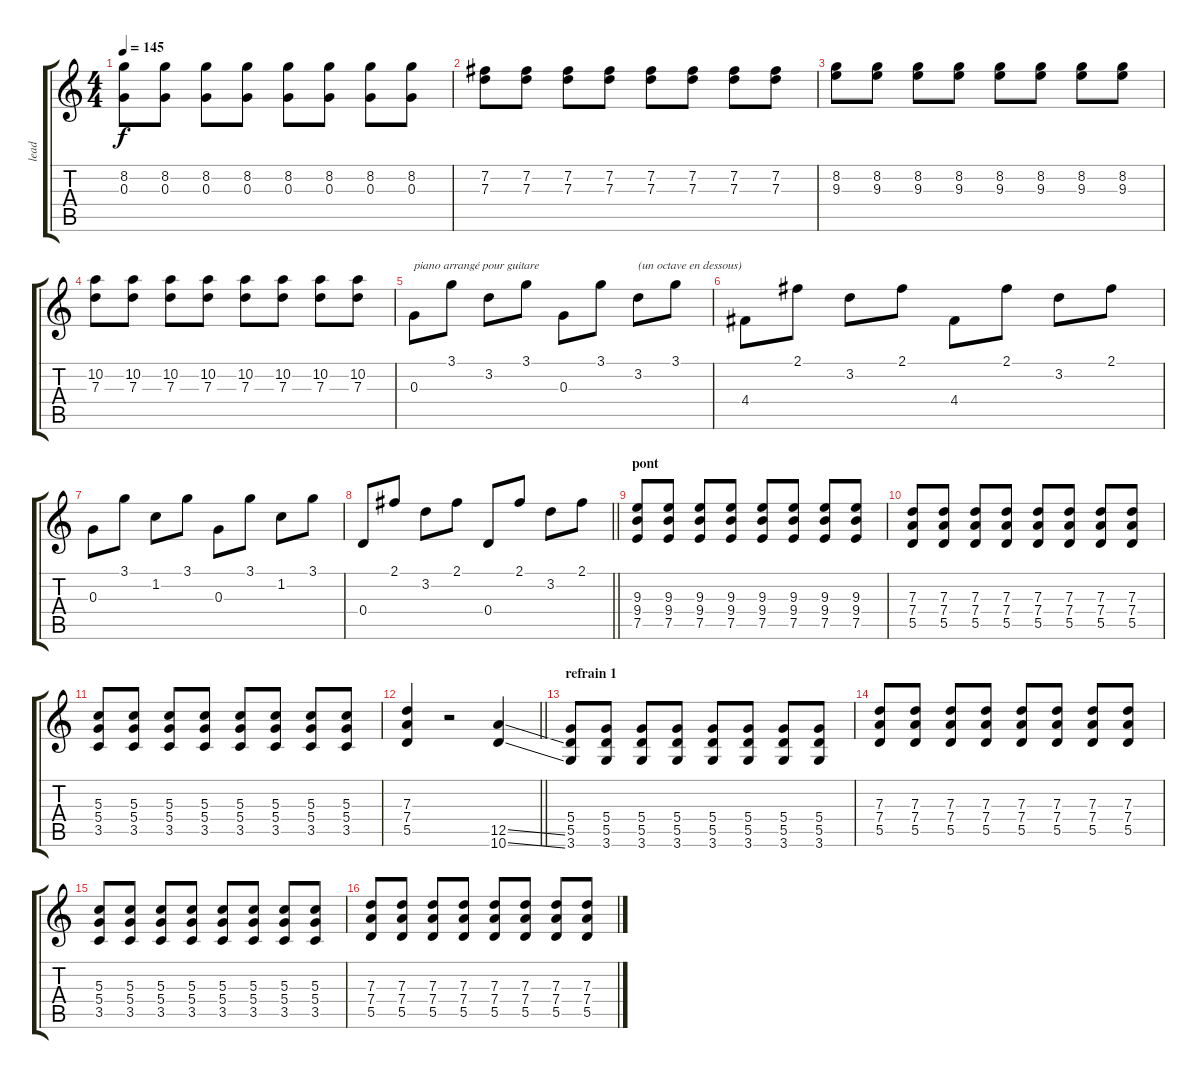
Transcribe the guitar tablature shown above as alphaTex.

\track ("lead" "lead") {instrument overdrivenguitar}
\staff {score tabs}
\tuning (E4 B3 G3 D3 A2 E2) {hide}
\ts (4 4)
\tempo 145
\clef g2
\ks c
(8.2 0.3).8{dy f} (8.2 0.3).8 (8.2 0.3).8 (8.2 0.3).8 (8.2 0.3).8 (8.2 0.3).8 (8.2 0.3).8 (8.2 0.3).8 |
(7.2 7.3).8 (7.2 7.3).8 (7.2 7.3).8 (7.2 7.3).8 (7.2 7.3).8 (7.2 7.3).8 (7.2 7.3).8 (7.2 7.3).8 |
(8.2 9.3).8 (8.2 9.3).8 (8.2 9.3).8 (8.2 9.3).8 (8.2 9.3).8 (8.2 9.3).8 (8.2 9.3).8 (8.2 9.3).8 |
(10.2 7.3).8 (10.2 7.3).8 (10.2 7.3).8 (10.2 7.3).8 (10.2 7.3).8 (10.2 7.3).8 (10.2 7.3).8 (10.2 7.3).8 |
0.3.8{txt "piano arrangé pour guitare" volume 11 instrument electricguitarjazz} 3.1.8 3.2.8 3.1.8 0.3.8 3.1.8 3.2.8{txt "(un octave en dessous)"} 3.1.8 |
4.4.8 2.1.8 3.2.8 2.1.8 4.4.8 2.1.8 3.2.8 2.1.8 |
0.3.8 3.1.8 1.2.8 3.1.8 0.3.8 3.1.8 1.2.8 3.1.8 |
\barLineRight lightlight
0.4.8 2.1.8 3.2.8 2.1.8 0.4.8 2.1.8 3.2.8 2.1.8 |
\section ("" "pont")
(9.3 9.4 7.5).8{volume 13 instrument overdrivenguitar} (9.3 9.4 7.5).8 (9.3 9.4 7.5).8 (9.3 9.4 7.5).8 (9.3 9.4 7.5).8 (9.3 9.4 7.5).8 (9.3 9.4 7.5).8 (9.3 9.4 7.5).8 |
(7.3 7.4 5.5).8 (7.3 7.4 5.5).8 (7.3 7.4 5.5).8 (7.3 7.4 5.5).8 (7.3 7.4 5.5).8 (7.3 7.4 5.5).8 (7.3 7.4 5.5).8 (7.3 7.4 5.5).8 |
(5.3 5.4 3.5).8 (5.3 5.4 3.5).8 (5.3 5.4 3.5).8 (5.3 5.4 3.5).8 (5.3 5.4 3.5).8 (5.3 5.4 3.5).8 (5.3 5.4 3.5).8 (5.3 5.4 3.5).8 |
\barLineRight lightlight
(7.3 7.4 5.5).4 r.2 (12.5{ss} 10.6{ss}).4 |
\section ("" "refrain 1")
(5.4 5.5 3.6).8 (5.4 5.5 3.6).8 (5.4 5.5 3.6).8 (5.4 5.5 3.6).8 (5.4 5.5 3.6).8 (5.4 5.5 3.6).8 (5.4 5.5 3.6).8 (5.4 5.5 3.6).8 |
(7.3 7.4 5.5).8 (7.3 7.4 5.5).8 (7.3 7.4 5.5).8 (7.3 7.4 5.5).8 (7.3 7.4 5.5).8 (7.3 7.4 5.5).8 (7.3 7.4 5.5).8 (7.3 7.4 5.5).8 |
(5.3 5.4 3.5).8 (5.3 5.4 3.5).8 (5.3 5.4 3.5).8 (5.3 5.4 3.5).8 (5.3 5.4 3.5).8 (5.3 5.4 3.5).8 (5.3 5.4 3.5).8 (5.3 5.4 3.5).8 |
(7.3 7.4 5.5).8 (7.3 7.4 5.5).8 (7.3 7.4 5.5).8 (7.3 7.4 5.5).8 (7.3 7.4 5.5).8 (7.3 7.4 5.5).8 (7.3 7.4 5.5).8 (7.3 7.4 5.5).8
